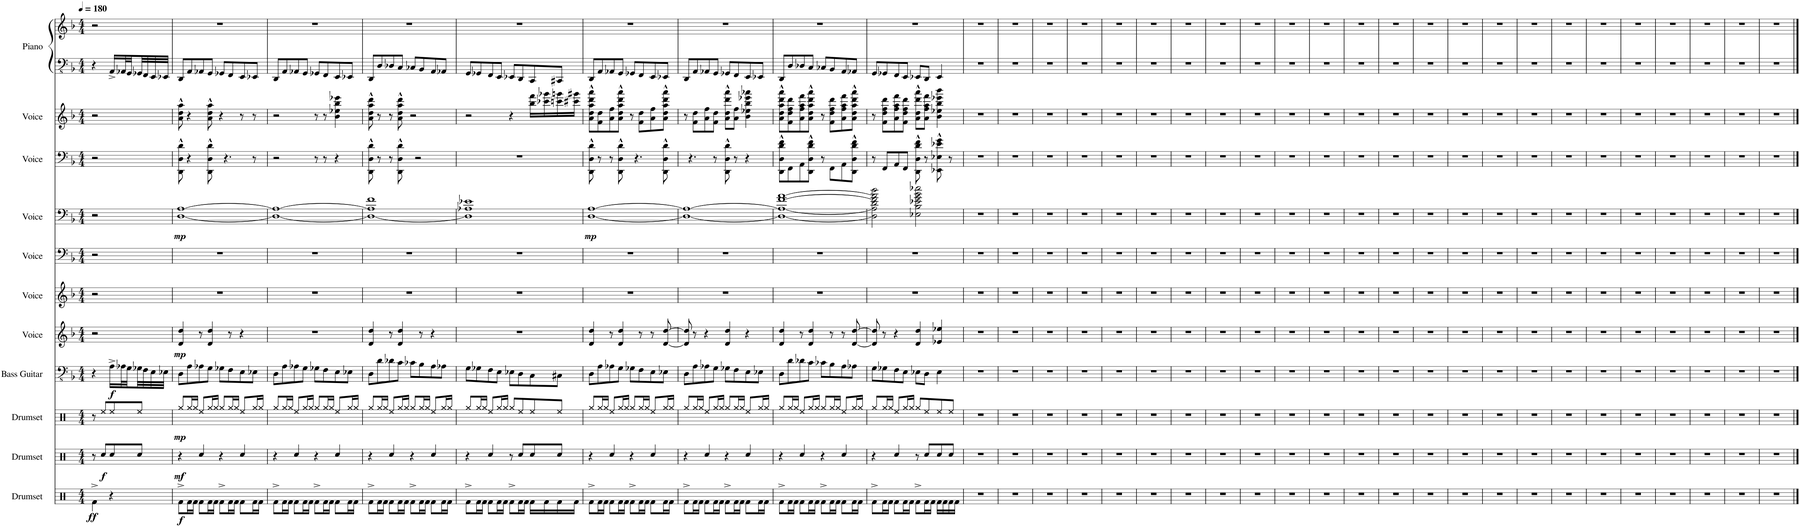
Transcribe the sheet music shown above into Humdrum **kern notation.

**kern	**dynam	**kern	**dynam	**kern	**dynam	**kern	**dynam	**kern	**dynam	**kern	**kern	**kern	**dynam	**kern	**kern	**kern	**kern
*part11	*part11	*part10	*part10	*part9	*part9	*part8	*part8	*part7	*part7	*part6	*part5	*part4	*part4	*part3	*part2	*part1	*part1
*staff12	*staff12	*staff11	*staff11	*staff10	*staff10	*staff9	*staff9	*staff8	*staff8	*staff7	*staff6	*staff5	*staff5	*staff4	*staff3	*staff2	*staff1
*I"Drumset	*	*I"Drumset	*	*I"Drumset	*	*I"Bass Guitar	*	*I"Voice	*	*I"Voice	*I"Voice	*I"Voice	*	*I"Voice	*I"Voice	*I"Piano	*
*I'Drs.	*	*I'Drs.	*	*I'Drs.	*	*I'B. Guit.	*	*I'Vo.	*	*I'Vo.	*I'Vo.	*I'Vo.	*	*I'Vo.	*I'Vo.	*I'Pno.	*
*clefX	*	*clefX	*	*clefX	*	*clefFv4	*	*clefG2	*	*clefG2	*clefF4	*clefF4	*	*clefF4	*clefG2	*clefFv4	*clefG2
*k[]	*	*k[]	*	*k[]	*	*k[b-]	*	*k[b-]	*	*k[b-]	*k[b-]	*k[b-]	*	*k[b-]	*k[b-]	*k[b-]	*k[b-]
*M4/4	*	*M4/4	*	*M4/4	*	*M4/4	*	*M4/4	*	*M4/4	*M4/4	*M4/4	*	*M4/4	*M4/4	*M4/4	*M4/4
*MM180	*	*MM180	*	*MM180	*	*MM180	*	*MM180	*	*MM180	*MM180	*MM180	*	*MM180	*MM180	*MM180	*MM180
=1	=1	=1	=1	=1	=1	=1	=1	=1	=1	=1	=1	=1	=1	=1	=1	=1	=1
!	!LO:DY:b	!	!	!	!	!	!	!	!	!	!	!	!	!	!	!	!
4Rf^\	ff	8r	.	8r	.	4r	.	2r	.	2r	2r	2r	.	2r	2r	4r	2r
!	!	!	!LO:DY:b	!	!	!	!	!	!	!	!	!	!	!	!	!	!
.	.	8Rcc/L	f	8Ree/L	.	.	.	.	.	.	.	.	.	.	.	.	.
!	!	!	!	!	!	!	!LO:DY:b	!	!	!	!	!	!	!	!	!	!
4r	.	8Rcc/	.	8Ree/	.	16AA^\LL	f	.	.	.	.	.	.	.	.	16AAA^/LL	.
.	.	.	.	.	.	32AA-X\L	.	.	.	.	.	.	.	.	.	32AAA-X/L	.
.	.	.	.	.	.	32GG\	.	.	.	.	.	.	.	.	.	32GGG/	.
.	.	8Rcc/J	.	8Ree/J	.	32GG-X\	.	.	.	.	.	.	.	.	.	32GGG-X/	.
.	.	.	.	.	.	32FF\	.	.	.	.	.	.	.	.	.	32FFF/	.
.	.	.	.	.	.	32EE\	.	.	.	.	.	.	.	.	.	32EEE/	.
.	.	.	.	.	.	32EE-X\JJJ	.	.	.	.	.	.	.	.	.	32EEE-X/JJJ	.
=2	=2	=2	=2	=2	=2	=2	=2	=2	=2	=2	=2	=2	=2	=2	=2	=2	=2
!	!LO:DY:b	!	!LO:DY:b	!	!LO:DY:b	!	!	!	!LO:DY:b	!	!	!	!LO:DY:b	!	!	!	!
8Rf^\L	f	4r	mf	8Rgg/L	mp	8DD\L	.	4d/ 4dd/	mp	1r	1r	[1D [1A	mp	8DD\^^ 8D\^^ 8d\^^	8a\^^ 8dd\^^ 8aa\^^	8DDD/L	1r
16Rf\L	.	.	.	16Rgg/L	.	8AA\	.	.	.	.	.	.	.	4r	4r	8AAA/	.
16Rf\JJ	.	.	.	16Rgg/JJ	.	.	.	.	.	.	.	.	.	.	.	.	.
8Rf\L	.	4Rcc/	.	8Ree/L	.	8AA-X\	.	8r	.	.	.	.	.	.	.	8AAA-X/	.
16Rf\L	.	.	.	16Rgg/L	.	8GG\J	.	4d/ 4dd/	.	.	.	.	.	8DD\^^ 8D\^^ 8d\^^	8a\^^ 8dd\^^ 8aa\^^	8GGG/J	.
16Rf\JJ	.	.	.	16Rgg/JJ	.	.	.	.	.	.	.	.	.	.	.	.	.
8Rf^\L	.	4r	.	8Rgg/L	.	8GG-X\L	.	.	.	.	.	.	.	4.r	4r	8GGG-X/L	.
16Rf\L	.	.	.	16Rgg/L	.	8FF\	.	8r	.	.	.	.	.	.	.	8FFF/	.
16Rf\JJ	.	.	.	16Rgg/JJ	.	.	.	.	.	.	.	.	.	.	.	.	.
8Rf\L	.	4Rcc/	.	8Ree/L	.	8EE\	.	4r	.	.	.	.	.	.	8r	8EEE/	.
16Rf\L	.	.	.	16Rgg/L	.	8EE-X\J	.	.	.	.	.	.	.	8r	8r	8EEE-X/J	.
16Rf\JJ	.	.	.	16Rgg/JJ	.	.	.	.	.	.	.	.	.	.	.	.	.
=3	=3	=3	=3	=3	=3	=3	=3	=3	=3	=3	=3	=3	=3	=3	=3	=3	=3
8Rf^\L	.	4r	.	8Rgg/L	.	8DD\L	.	1r	.	1r	1r	1D_ 1A_	.	2r	2r	8DDD/L	1r
16Rf\L	.	.	.	16Rgg/L	.	8AA\	.	.	.	.	.	.	.	.	.	8AAA/	.
16Rf\JJ	.	.	.	16Rgg/JJ	.	.	.	.	.	.	.	.	.	.	.	.	.
8Rf\L	.	4Rcc/	.	8Ree/L	.	8AA-X\	.	.	.	.	.	.	.	.	.	8AAA-X/	.
16Rf\L	.	.	.	16Rgg/L	.	8GG\J	.	.	.	.	.	.	.	.	.	8GGG/J	.
16Rf\JJ	.	.	.	16Rgg/JJ	.	.	.	.	.	.	.	.	.	.	.	.	.
8Rf^\L	.	4r	.	8Rgg/L	.	8GG-X\L	.	.	.	.	.	.	.	8r	8r	8GGG-X/L	.
16Rf\L	.	.	.	16Rgg/L	.	8FF\	.	.	.	.	.	.	.	8r	8r	8FFF/	.
16Rf\JJ	.	.	.	16Rgg/JJ	.	.	.	.	.	.	.	.	.	.	.	.	.
8Rf\L	.	4Rcc/	.	8Ree/L	.	8EE\	.	.	.	.	.	.	.	4r	4b-\ 4ee-X\ 4bb-\ 4eee-X\	8EEE/	.
16Rf\L	.	.	.	16Rgg/L	.	8EE-X\J	.	.	.	.	.	.	.	.	.	8EEE-X/J	.
16Rf\JJ	.	.	.	16Rgg/JJ	.	.	.	.	.	.	.	.	.	.	.	.	.
=4	=4	=4	=4	=4	=4	=4	=4	=4	=4	=4	=4	=4	=4	=4	=4	=4	=4
8Rf^\L	.	4r	.	8Rgg/L	.	8DD\L	.	4d/ 4dd/	.	1r	1r	1D_ 1A] 1f	.	8DD\^^ 8D\^^ 8d\^^	8a\^^ 8dd\^^ 8aa\^^ 8ddd\^^	8DDD/L	1r
16Rf\L	.	.	.	16Rgg/L	.	8D\	.	.	.	.	.	.	.	8r	8r	8DD/	.
16Rf\JJ	.	.	.	16Rgg/JJ	.	.	.	.	.	.	.	.	.	.	.	.	.
8Rf\L	.	4Rcc/	.	8Ree/L	.	8D-X\	.	8r	.	.	.	.	.	8r	8r	8DD-X/	.
16Rf\L	.	.	.	16Rgg/L	.	8C\J	.	4d/ 4dd/	.	.	.	.	.	8DD\^^ 8D\^^ 8d\^^	8a\^^ 8dd\^^ 8aa\^^ 8ddd\^^	8CC/J	.
16Rf\JJ	.	.	.	16Rgg/JJ	.	.	.	.	.	.	.	.	.	.	.	.	.
8Rf^\L	.	4r	.	8Rgg/L	.	8C-X\L	.	.	.	.	.	.	.	2r	2r	8CC-X/L	.
16Rf\L	.	.	.	16Rgg/L	.	8BB-\	.	8r	.	.	.	.	.	.	.	8BBB-/	.
16Rf\JJ	.	.	.	16Rgg/JJ	.	.	.	.	.	.	.	.	.	.	.	.	.
8Rf\L	.	4Rcc/	.	8Ree/L	.	8AA\	.	4r	.	.	.	.	.	.	.	8AAA/	.
16Rf\L	.	.	.	16Rgg/L	.	8AA-X\J	.	.	.	.	.	.	.	.	.	8AAA-X/J	.
16Rf\JJ	.	.	.	16Rgg/JJ	.	.	.	.	.	.	.	.	.	.	.	.	.
=5	=5	=5	=5	=5	=5	=5	=5	=5	=5	=5	=5	=5	=5	=5	=5	=5	=5
8Rf^\L	.	4r	.	8Rgg/L	.	8GG\L	.	1r	.	1r	1r	1D] 1A-X 1e-X	.	1r	2r	8GGG/L	1r
16Rf\L	.	.	.	16Rgg/L	.	8GG-X\	.	.	.	.	.	.	.	.	.	8GGG-X/	.
16Rf\JJ	.	.	.	16Rgg/JJ	.	.	.	.	.	.	.	.	.	.	.	.	.
8Rf\L	.	4Rcc/	.	8Ree/L	.	8FF\	.	.	.	.	.	.	.	.	.	8FFF/	.
16Rf\L	.	.	.	16Rgg/L	.	8EE\J	.	.	.	.	.	.	.	.	.	8EEE/J	.
16Rf\JJ	.	.	.	16Rgg/JJ	.	.	.	.	.	.	.	.	.	.	.	.	.
8Rf^\L	.	8r	.	8Rgg/L	.	8EE-X\L	.	.	.	.	.	.	.	.	4r	8EEE-X/L	.
16Rf\L	.	8Rcc/L	.	8Ree/	.	8DD\	.	.	.	.	.	.	.	.	.	8DDD/	.
16Rf\JJ	.	.	.	.	.	.	.	.	.	.	.	.	.	.	.	.	.
16Rf\LL	.	8Rcc/	.	8Ree/	.	8CC\	.	.	.	.	.	.	.	.	16bb-\ 16fff\LL	8CCC/	.
16Rf\	.	.	.	.	.	.	.	.	.	.	.	.	.	.	16ccc-X\ 16ggg-X\	.	.
16Rf\	.	8Rcc/J	.	8Ree/J	.	8CC#X\J	.	.	.	.	.	.	.	.	16cccn\ 16gggn\	8CCC#X/J	.
16Rf\JJ	.	.	.	.	.	.	.	.	.	.	.	.	.	.	16ccc#X\ 16ggg#X\JJ	.	.
=6	=6	=6	=6	=6	=6	=6	=6	=6	=6	=6	=6	=6	=6	=6	=6	=6	=6
!	!	!	!	!	!	!	!	!	!	!	!	!	!LO:DY:b	!	!	!	!
8Rf^\L	.	4r	.	8Rgg/L	.	8DD\L	.	4d/ 4dd/	.	1r	1r	[1D [1A	mp	8DD\^^ 8D\^^ 8d\^^	8a\^^ 8dd\^^ 8aa\^^ 8ddd\^^ 8aaa\^^L	8DDD/L	1r
16Rf\L	.	.	.	16Rgg/L	.	8AA\	.	.	.	.	.	.	.	8r	8f\ 8dd\	8AAA/	.
16Rf\JJ	.	.	.	16Rgg/JJ	.	.	.	.	.	.	.	.	.	.	.	.	.
8Rf\L	.	4Rcc/	.	8Ree/L	.	8AA-X\	.	8r	.	.	.	.	.	8r	8a\ 8ff\	8AAA-X/	.
16Rf\L	.	.	.	16Rgg/L	.	8GG\J	.	4d/ 4dd/	.	.	.	.	.	8DD\^^ 8D\^^ 8d\^^	8a\^^ 8dd\^^ 8aa\^^ 8ddd\^^ 8aaa\^^J	8GGG/J	.
16Rf\JJ	.	.	.	16Rgg/JJ	.	.	.	.	.	.	.	.	.	.	.	.	.
8Rf^\L	.	4r	.	8Rgg/L	.	8GG-X\L	.	.	.	.	.	.	.	4.r	8r	8GGG-X/L	.
16Rf\L	.	.	.	16Rgg/L	.	8FF\	.	8r	.	.	.	.	.	.	8f\ 8dd\L	8FFF/	.
16Rf\JJ	.	.	.	16Rgg/JJ	.	.	.	.	.	.	.	.	.	.	.	.	.
8Rf\L	.	4Rcc/	.	8Ree/L	.	8EE\	.	8r	.	.	.	.	.	.	8a\ 8ff\	8EEE/	.
16Rf\L	.	.	.	16Rgg/L	.	8EE-X\J	.	[8d/ [8dd/	.	.	.	.	.	8DD\^^ 8D\^^ 8d\^^	8a\^^ 8dd\^^ 8aa\^^ 8ddd\^^ 8aaa\^^J	8EEE-X/J	.
16Rf\JJ	.	.	.	16Rgg/JJ	.	.	.	.	.	.	.	.	.	.	.	.	.
=7	=7	=7	=7	=7	=7	=7	=7	=7	=7	=7	=7	=7	=7	=7	=7	=7	=7
8Rf^\L	.	4r	.	8Rgg/L	.	8DD\L	.	8d/] 8dd/]	.	1r	1r	1D_ 1A_	.	4.r	8r	8DDD/L	1r
16Rf\L	.	.	.	16Rgg/L	.	8AA\	.	8r	.	.	.	.	.	.	8f\ 8dd\L	8AAA/	.
16Rf\JJ	.	.	.	16Rgg/JJ	.	.	.	.	.	.	.	.	.	.	.	.	.
8Rf\L	.	4Rcc/	.	8Ree/L	.	8AA-X\	.	4r	.	.	.	.	.	.	8a\ 8ff\	8AAA-X/	.
16Rf\L	.	.	.	16Rgg/L	.	8GG\J	.	.	.	.	.	.	.	8r	8f\ 8dd\J	8GGG/J	.
16Rf\JJ	.	.	.	16Rgg/JJ	.	.	.	.	.	.	.	.	.	.	.	.	.
8Rf^\L	.	4r	.	8Rgg/L	.	8GG-X\L	.	4d/ 4dd/	.	.	.	.	.	8DD\^^ 8D\^^ 8d\^^	8a\^^ 8dd\^^ 8ddd\^^ 8aaa\^^L	8GGG-X/L	.
16Rf\L	.	.	.	16Rgg/L	.	8FF\	.	.	.	.	.	.	.	8r	8a\ 8ff\J	8FFF/	.
16Rf\JJ	.	.	.	16Rgg/JJ	.	.	.	.	.	.	.	.	.	.	.	.	.
8Rf\L	.	4Rcc/	.	8Ree/L	.	8EE\	.	4r	.	.	.	.	.	4r	4b-\ 4ee-X\ 4bb-\ 4eee-X\ 4aaa-X\	8EEE/	.
16Rf\L	.	.	.	16Rgg/L	.	8EE-X\J	.	.	.	.	.	.	.	.	.	8EEE-X/J	.
16Rf\JJ	.	.	.	16Rgg/JJ	.	.	.	.	.	.	.	.	.	.	.	.	.
=8	=8	=8	=8	=8	=8	=8	=8	=8	=8	=8	=8	=8	=8	=8	=8	=8	=8
8Rf^\L	.	4r	.	8Rgg/L	.	8DD\L	.	4d/ 4dd/	.	1r	1r	1D_ 1A_ [1f [1a	.	8DD\^^ 8D\^^ 8d\^^ 8f\^^L	8a\^^ 8dd\^^ 8aa\^^ 8ddd\^^ 8aaa\^^L	8DDD/L	1r
16Rf\L	.	.	.	16Rgg/L	.	8D\	.	.	.	.	.	.	.	8FF\	8f\ 8dd\ 8ff\ 8ddd\	8DD/	.
16Rf\JJ	.	.	.	16Rgg/JJ	.	.	.	.	.	.	.	.	.	.	.	.	.
8Rf\L	.	4Rcc/	.	8Ree/L	.	8D-X\	.	8r	.	.	.	.	.	8AA\	8a\ 8ff\ 8aa\ 8fff\	8DD-X/	.
16Rf\L	.	.	.	16Rgg/L	.	8C\J	.	4d/ 4dd/	.	.	.	.	.	8DD\^^ 8D\^^ 8d\^^ 8f\^^J	8a\^^ 8dd\^^ 8aa\^^ 8ddd\^^ 8aaa\^^J	8CC/J	.
16Rf\JJ	.	.	.	16Rgg/JJ	.	.	.	.	.	.	.	.	.	.	.	.	.
8Rf^\L	.	4r	.	8Rgg/L	.	8C-X\L	.	.	.	.	.	.	.	8r	8r	8CC-X/L	.
16Rf\L	.	.	.	16Rgg/L	.	8BB-\	.	8r	.	.	.	.	.	8FF\L	8f\ 8dd\ 8ff\ 8ddd\L	8BBB-/	.
16Rf\JJ	.	.	.	16Rgg/JJ	.	.	.	.	.	.	.	.	.	.	.	.	.
8Rf\L	.	4Rcc/	.	8Ree/L	.	8AA\	.	8r	.	.	.	.	.	8AA\	8a\ 8ff\ 8aa\ 8fff\	8AAA/	.
16Rf\L	.	.	.	16Rgg/L	.	8AA-X\J	.	[8d/ [8dd/	.	.	.	.	.	8DD\^^ 8D\^^ 8d\^^ 8f\^^J	8a\^^ 8dd\^^ 8aa\^^ 8ddd\^^ 8aaa\^^J	8AAA-X/J	.
16Rf\JJ	.	.	.	16Rgg/JJ	.	.	.	.	.	.	.	.	.	.	.	.	.
=9	=9	=9	=9	=9	=9	=9	=9	=9	=9	=9	=9	=9	=9	=9	=9	=9	=9
8Rf^\L	.	4r	.	8Rgg/L	.	8GG\L	.	8d/] 8dd/]	.	1r	1r	2D\] 2A\] 2d\ 2f\] 2a\] 2dd\	.	8r	8r	8GGG/L	1r
16Rf\L	.	.	.	16Rgg/L	.	8GG-X\	.	8r	.	.	.	.	.	8FF/L	8f\ 8dd\ 8ff\ 8ddd\L	8GGG-X/	.
16Rf\JJ	.	.	.	16Rgg/JJ	.	.	.	.	.	.	.	.	.	.	.	.	.
8Rf\L	.	4Rcc/	.	8Ree/L	.	8FF\	.	4r	.	.	.	.	.	8AA/	8a\ 8ff\ 8aa\ 8fff\	8FFF/	.
16Rf\L	.	.	.	16Rgg/L	.	8EE\J	.	.	.	.	.	.	.	8FF/J	8f\ 8dd\ 8ff\ 8ddd\J	8EEE/J	.
16Rf\JJ	.	.	.	16Rgg/JJ	.	.	.	.	.	.	.	.	.	.	.	.	.
8Rf^\L	.	8r	.	8Rgg/L	.	8EE-X\L	.	4d/ 4dd/	.	.	.	2E-X\ 2B-\ 2e-X\ 2g\ 2b-\ 2ee-X\	.	8DD\^^ 8D\^^ 8d\^^ 8f\^^	8a\^^ 8dd\^^ 8ddd\^^ 8aaa\^^L	8EEE-X/L	.
16Rf\L	.	8Rcc/L	.	8Ree/	.	8DD\J	.	.	.	.	.	.	.	8r	8a\ 8ff\ 8aa\ 8fff\J	8DDD/J	.
16Rf\JJ	.	.	.	.	.	.	.	.	.	.	.	.	.	.	.	.	.
16Rf\LL	.	8Rcc/	.	8Ree/	.	4EE-\	.	4e-X/ 4ee-X/	.	.	.	.	.	8EE-X\^^ 8E-X\^^ 8e-X\^^ 8g\^^	4b-\ 4ee-X\ 4bb-\ 4eee-X\ 4bbb-\	4EEE-/	.
16Rf\	.	.	.	.	.	.	.	.	.	.	.	.	.	.	.	.	.
16Rf\	.	8Rcc/J	.	8Ree/J	.	.	.	.	.	.	.	.	.	8r	.	.	.
16Rf\JJ	.	.	.	.	.	.	.	.	.	.	.	.	.	.	.	.	.
=10	=10	=10	=10	=10	=10	=10	=10	=10	=10	=10	=10	=10	=10	=10	=10	=10	=10
1r	.	1r	.	1r	.	1r	.	1r	.	1r	1r	1r	.	1r	1r	1r	1r
=11	=11	=11	=11	=11	=11	=11	=11	=11	=11	=11	=11	=11	=11	=11	=11	=11	=11
1r	.	1r	.	1r	.	1r	.	1r	.	1r	1r	1r	.	1r	1r	1r	1r
=12	=12	=12	=12	=12	=12	=12	=12	=12	=12	=12	=12	=12	=12	=12	=12	=12	=12
1r	.	1r	.	1r	.	1r	.	1r	.	1r	1r	1r	.	1r	1r	1r	1r
=13	=13	=13	=13	=13	=13	=13	=13	=13	=13	=13	=13	=13	=13	=13	=13	=13	=13
1r	.	1r	.	1r	.	1r	.	1r	.	1r	1r	1r	.	1r	1r	1r	1r
=14	=14	=14	=14	=14	=14	=14	=14	=14	=14	=14	=14	=14	=14	=14	=14	=14	=14
1r	.	1r	.	1r	.	1r	.	1r	.	1r	1r	1r	.	1r	1r	1r	1r
=15	=15	=15	=15	=15	=15	=15	=15	=15	=15	=15	=15	=15	=15	=15	=15	=15	=15
1r	.	1r	.	1r	.	1r	.	1r	.	1r	1r	1r	.	1r	1r	1r	1r
=16	=16	=16	=16	=16	=16	=16	=16	=16	=16	=16	=16	=16	=16	=16	=16	=16	=16
1r	.	1r	.	1r	.	1r	.	1r	.	1r	1r	1r	.	1r	1r	1r	1r
=17	=17	=17	=17	=17	=17	=17	=17	=17	=17	=17	=17	=17	=17	=17	=17	=17	=17
1r	.	1r	.	1r	.	1r	.	1r	.	1r	1r	1r	.	1r	1r	1r	1r
=18	=18	=18	=18	=18	=18	=18	=18	=18	=18	=18	=18	=18	=18	=18	=18	=18	=18
1r	.	1r	.	1r	.	1r	.	1r	.	1r	1r	1r	.	1r	1r	1r	1r
=19	=19	=19	=19	=19	=19	=19	=19	=19	=19	=19	=19	=19	=19	=19	=19	=19	=19
1r	.	1r	.	1r	.	1r	.	1r	.	1r	1r	1r	.	1r	1r	1r	1r
=20	=20	=20	=20	=20	=20	=20	=20	=20	=20	=20	=20	=20	=20	=20	=20	=20	=20
1r	.	1r	.	1r	.	1r	.	1r	.	1r	1r	1r	.	1r	1r	1r	1r
=21	=21	=21	=21	=21	=21	=21	=21	=21	=21	=21	=21	=21	=21	=21	=21	=21	=21
1r	.	1r	.	1r	.	1r	.	1r	.	1r	1r	1r	.	1r	1r	1r	1r
=22	=22	=22	=22	=22	=22	=22	=22	=22	=22	=22	=22	=22	=22	=22	=22	=22	=22
1r	.	1r	.	1r	.	1r	.	1r	.	1r	1r	1r	.	1r	1r	1r	1r
=23	=23	=23	=23	=23	=23	=23	=23	=23	=23	=23	=23	=23	=23	=23	=23	=23	=23
1r	.	1r	.	1r	.	1r	.	1r	.	1r	1r	1r	.	1r	1r	1r	1r
=24	=24	=24	=24	=24	=24	=24	=24	=24	=24	=24	=24	=24	=24	=24	=24	=24	=24
1r	.	1r	.	1r	.	1r	.	1r	.	1r	1r	1r	.	1r	1r	1r	1r
=25	=25	=25	=25	=25	=25	=25	=25	=25	=25	=25	=25	=25	=25	=25	=25	=25	=25
1r	.	1r	.	1r	.	1r	.	1r	.	1r	1r	1r	.	1r	1r	1r	1r
=26	=26	=26	=26	=26	=26	=26	=26	=26	=26	=26	=26	=26	=26	=26	=26	=26	=26
1r	.	1r	.	1r	.	1r	.	1r	.	1r	1r	1r	.	1r	1r	1r	1r
=27	=27	=27	=27	=27	=27	=27	=27	=27	=27	=27	=27	=27	=27	=27	=27	=27	=27
1r	.	1r	.	1r	.	1r	.	1r	.	1r	1r	1r	.	1r	1r	1r	1r
=28	=28	=28	=28	=28	=28	=28	=28	=28	=28	=28	=28	=28	=28	=28	=28	=28	=28
1r	.	1r	.	1r	.	1r	.	1r	.	1r	1r	1r	.	1r	1r	1r	1r
=29	=29	=29	=29	=29	=29	=29	=29	=29	=29	=29	=29	=29	=29	=29	=29	=29	=29
1r	.	1r	.	1r	.	1r	.	1r	.	1r	1r	1r	.	1r	1r	1r	1r
=30	=30	=30	=30	=30	=30	=30	=30	=30	=30	=30	=30	=30	=30	=30	=30	=30	=30
1r	.	1r	.	1r	.	1r	.	1r	.	1r	1r	1r	.	1r	1r	1r	1r
=31	=31	=31	=31	=31	=31	=31	=31	=31	=31	=31	=31	=31	=31	=31	=31	=31	=31
1r	.	1r	.	1r	.	1r	.	1r	.	1r	1r	1r	.	1r	1r	1r	1r
=32	=32	=32	=32	=32	=32	=32	=32	=32	=32	=32	=32	=32	=32	=32	=32	=32	=32
1r	.	1r	.	1r	.	1r	.	1r	.	1r	1r	1r	.	1r	1r	1r	1r
=33	=33	=33	=33	=33	=33	=33	=33	=33	=33	=33	=33	=33	=33	=33	=33	=33	=33
1r	.	1r	.	1r	.	1r	.	1r	.	1r	1r	1r	.	1r	1r	1r	1r
==	==	==	==	==	==	==	==	==	==	==	==	==	==	==	==	==	==
*-	*-	*-	*-	*-	*-	*-	*-	*-	*-	*-	*-	*-	*-	*-	*-	*-	*-
